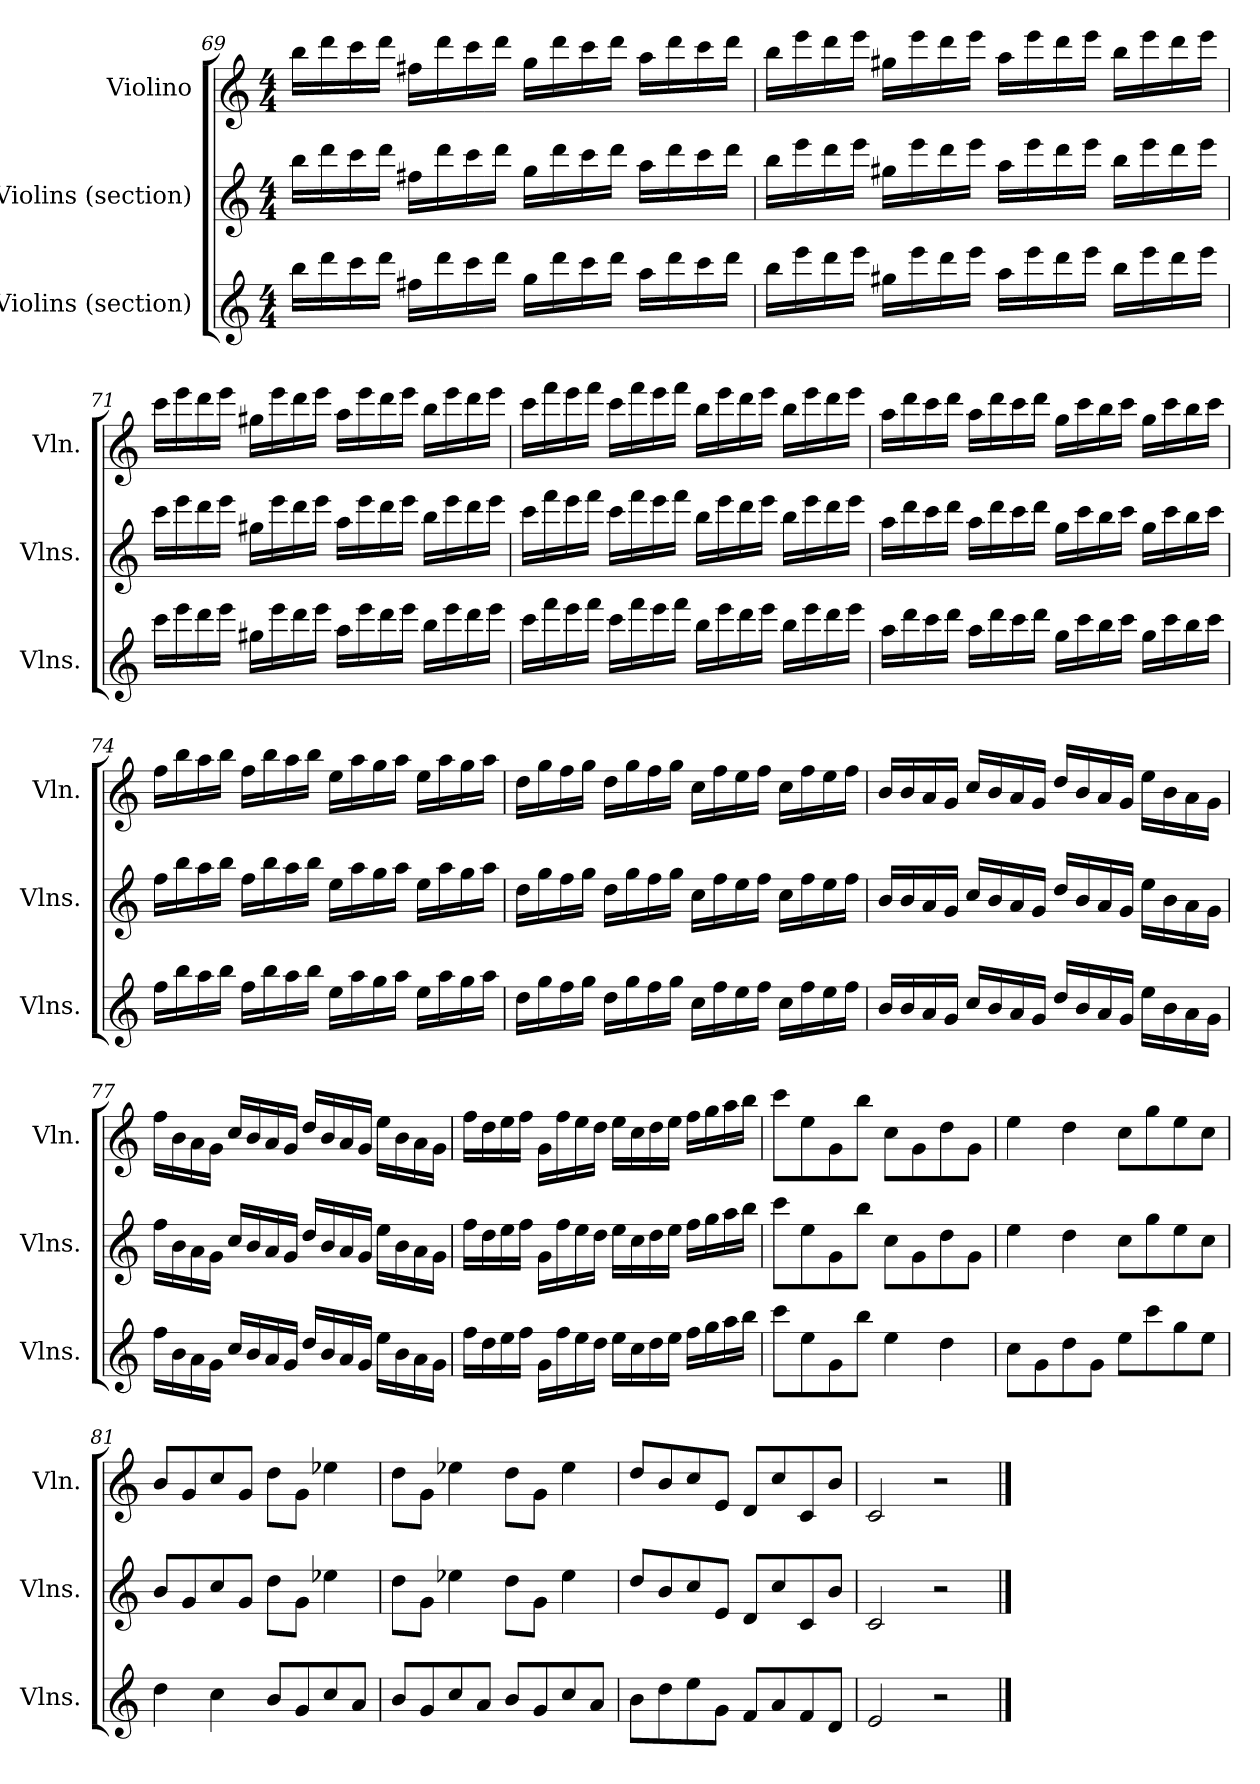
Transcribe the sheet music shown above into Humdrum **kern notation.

**kern	**kern	**kern
*part3	*part2	*part1
*staff3	*staff2	*staff1
*I"Violins (section)	*I"Violins (section)	*I"Violino
*I'Vlns.	*I'Vlns.	*I'Vln.
!!LO:PB:g=z
*clefG2	*clefG2	*clefG2
*k[]	*k[]	*k[]
*M4/4	*M4/4	*M4/4
=69	=69	=69
16bb\LL	16bb\LL	16bb\LL
16ddd\	16ddd\	16ddd\
16ccc\	16ccc\	16ccc\
16ddd\JJ	16ddd\JJ	16ddd\JJ
16ff#X\LL	16ff#X\LL	16ff#X\LL
16ddd\	16ddd\	16ddd\
16ccc\	16ccc\	16ccc\
16ddd\JJ	16ddd\JJ	16ddd\JJ
16gg\LL	16gg\LL	16gg\LL
16ddd\	16ddd\	16ddd\
16ccc\	16ccc\	16ccc\
16ddd\JJ	16ddd\JJ	16ddd\JJ
16aa\LL	16aa\LL	16aa\LL
16ddd\	16ddd\	16ddd\
16ccc\	16ccc\	16ccc\
16ddd\JJ	16ddd\JJ	16ddd\JJ
=70	=70	=70
16bb\LL	16bb\LL	16bb\LL
16eee\	16eee\	16eee\
16ddd\	16ddd\	16ddd\
16eee\JJ	16eee\JJ	16eee\JJ
16gg#X\LL	16gg#X\LL	16gg#X\LL
16eee\	16eee\	16eee\
16ddd\	16ddd\	16ddd\
16eee\JJ	16eee\JJ	16eee\JJ
16aa\LL	16aa\LL	16aa\LL
16eee\	16eee\	16eee\
16ddd\	16ddd\	16ddd\
16eee\JJ	16eee\JJ	16eee\JJ
16bb\LL	16bb\LL	16bb\LL
16eee\	16eee\	16eee\
16ddd\	16ddd\	16ddd\
16eee\JJ	16eee\JJ	16eee\JJ
!!LO:LB:g=z
=71	=71	=71
16ccc\LL	16ccc\LL	16ccc\LL
16eee\	16eee\	16eee\
16ddd\	16ddd\	16ddd\
16eee\JJ	16eee\JJ	16eee\JJ
16gg#X\LL	16gg#X\LL	16gg#X\LL
16eee\	16eee\	16eee\
16ddd\	16ddd\	16ddd\
16eee\JJ	16eee\JJ	16eee\JJ
16aa\LL	16aa\LL	16aa\LL
16eee\	16eee\	16eee\
16ddd\	16ddd\	16ddd\
16eee\JJ	16eee\JJ	16eee\JJ
16bb\LL	16bb\LL	16bb\LL
16eee\	16eee\	16eee\
16ddd\	16ddd\	16ddd\
16eee\JJ	16eee\JJ	16eee\JJ
=72	=72	=72
16ccc\LL	16ccc\LL	16ccc\LL
16fff\	16fff\	16fff\
16eee\	16eee\	16eee\
16fff\JJ	16fff\JJ	16fff\JJ
16ccc\LL	16ccc\LL	16ccc\LL
16fff\	16fff\	16fff\
16eee\	16eee\	16eee\
16fff\JJ	16fff\JJ	16fff\JJ
16bb\LL	16bb\LL	16bb\LL
16eee\	16eee\	16eee\
16ddd\	16ddd\	16ddd\
16eee\JJ	16eee\JJ	16eee\JJ
16bb\LL	16bb\LL	16bb\LL
16eee\	16eee\	16eee\
16ddd\	16ddd\	16ddd\
16eee\JJ	16eee\JJ	16eee\JJ
!!LO:LB:g=z
=73	=73	=73
16aa\LL	16aa\LL	16aa\LL
16ddd\	16ddd\	16ddd\
16ccc\	16ccc\	16ccc\
16ddd\JJ	16ddd\JJ	16ddd\JJ
16aa\LL	16aa\LL	16aa\LL
16ddd\	16ddd\	16ddd\
16ccc\	16ccc\	16ccc\
16ddd\JJ	16ddd\JJ	16ddd\JJ
16gg\LL	16gg\LL	16gg\LL
16ccc\	16ccc\	16ccc\
16bb\	16bb\	16bb\
16ccc\JJ	16ccc\JJ	16ccc\JJ
16gg\LL	16gg\LL	16gg\LL
16ccc\	16ccc\	16ccc\
16bb\	16bb\	16bb\
16ccc\JJ	16ccc\JJ	16ccc\JJ
=74	=74	=74
16ff\LL	16ff\LL	16ff\LL
16bb\	16bb\	16bb\
16aa\	16aa\	16aa\
16bb\JJ	16bb\JJ	16bb\JJ
16ff\LL	16ff\LL	16ff\LL
16bb\	16bb\	16bb\
16aa\	16aa\	16aa\
16bb\JJ	16bb\JJ	16bb\JJ
16ee\LL	16ee\LL	16ee\LL
16aa\	16aa\	16aa\
16gg\	16gg\	16gg\
16aa\JJ	16aa\JJ	16aa\JJ
16ee\LL	16ee\LL	16ee\LL
16aa\	16aa\	16aa\
16gg\	16gg\	16gg\
16aa\JJ	16aa\JJ	16aa\JJ
!!LO:LB:g=z
=75	=75	=75
16dd\LL	16dd\LL	16dd\LL
16gg\	16gg\	16gg\
16ff\	16ff\	16ff\
16gg\JJ	16gg\JJ	16gg\JJ
16dd\LL	16dd\LL	16dd\LL
16gg\	16gg\	16gg\
16ff\	16ff\	16ff\
16gg\JJ	16gg\JJ	16gg\JJ
16cc\LL	16cc\LL	16cc\LL
16ff\	16ff\	16ff\
16ee\	16ee\	16ee\
16ff\JJ	16ff\JJ	16ff\JJ
16cc\LL	16cc\LL	16cc\LL
16ff\	16ff\	16ff\
16ee\	16ee\	16ee\
16ff\JJ	16ff\JJ	16ff\JJ
=76	=76	=76
16b/LL	16b/LL	16b/LL
16b/	16b/	16b/
16a/	16a/	16a/
16g/JJ	16g/JJ	16g/JJ
16cc/LL	16cc/LL	16cc/LL
16b/	16b/	16b/
16a/	16a/	16a/
16g/JJ	16g/JJ	16g/JJ
16dd/LL	16dd/LL	16dd/LL
16b/	16b/	16b/
16a/	16a/	16a/
16g/JJ	16g/JJ	16g/JJ
16ee\LL	16ee\LL	16ee\LL
16b\	16b\	16b\
16a\	16a\	16a\
16g\JJ	16g\JJ	16g\JJ
!!LO:LB:g=z
=77	=77	=77
16ff\LL	16ff\LL	16ff\LL
16b\	16b\	16b\
16a\	16a\	16a\
16g\JJ	16g\JJ	16g\JJ
16cc/LL	16cc/LL	16cc/LL
16b/	16b/	16b/
16a/	16a/	16a/
16g/JJ	16g/JJ	16g/JJ
16dd/LL	16dd/LL	16dd/LL
16b/	16b/	16b/
16a/	16a/	16a/
16g/JJ	16g/JJ	16g/JJ
16ee\LL	16ee\LL	16ee\LL
16b\	16b\	16b\
16a\	16a\	16a\
16g\JJ	16g\JJ	16g\JJ
=78	=78	=78
16ff\LL	16ff\LL	16ff\LL
16dd\	16dd\	16dd\
16ee\	16ee\	16ee\
16ff\JJ	16ff\JJ	16ff\JJ
16g\LL	16g\LL	16g\LL
16ff\	16ff\	16ff\
16ee\	16ee\	16ee\
16dd\JJ	16dd\JJ	16dd\JJ
16ee\LL	16ee\LL	16ee\LL
16cc\	16cc\	16cc\
16dd\	16dd\	16dd\
16ee\JJ	16ee\JJ	16ee\JJ
16ff\LL	16ff\LL	16ff\LL
16gg\	16gg\	16gg\
16aa\	16aa\	16aa\
16bb\JJ	16bb\JJ	16bb\JJ
=79	=79	=79
8ccc\L	8ccc\L	8ccc\L
8ee\	8ee\	8ee\
8g\	8g\	8g\
8bb\J	8bb\J	8bb\J
4ee\	8cc\L	8cc\L
.	8g\	8g\
4dd\	8dd\	8dd\
.	8g\J	8g\J
!!LO:PB:g=z
=80	=80	=80
8cc\L	4ee\	4ee\
8g\	.	.
8dd\	4dd\	4dd\
8g\J	.	.
8ee\L	8cc\L	8cc\L
8ccc\	8gg\	8gg\
8gg\	8ee\	8ee\
8ee\J	8cc\J	8cc\J
=81	=81	=81
4dd\	8b/L	8b/L
.	8g/	8g/
4cc\	8cc/	8cc/
.	8g/J	8g/J
8b/L	8dd\L	8dd\L
8g/	8g\J	8g\J
8cc/	4ee-X\	4ee-X\
8a/J	.	.
=82	=82	=82
8b/L	8dd\L	8dd\L
8g/	8g\J	8g\J
8cc/	4ee-X\	4ee-X\
8a/J	.	.
8b/L	8dd\L	8dd\L
8g/	8g\J	8g\J
8cc/	4ee-\	4ee-\
8a/J	.	.
=83	=83	=83
8b\L	8dd/L	8dd/L
8dd\	8b/	8b/
8ee\	8cc/	8cc/
8g\J	8e/J	8e/J
8f/L	8d/L	8d/L
*	*	*MM130
8a/	8cc/	8cc/
*	*	*MM100
8f/	8c/	8c/
8d/J	8b/J	8b/J
=84	=84	=84
2e/	2c/	2c/
2r	2r	2r
==	==	==
*-	*-	*-
